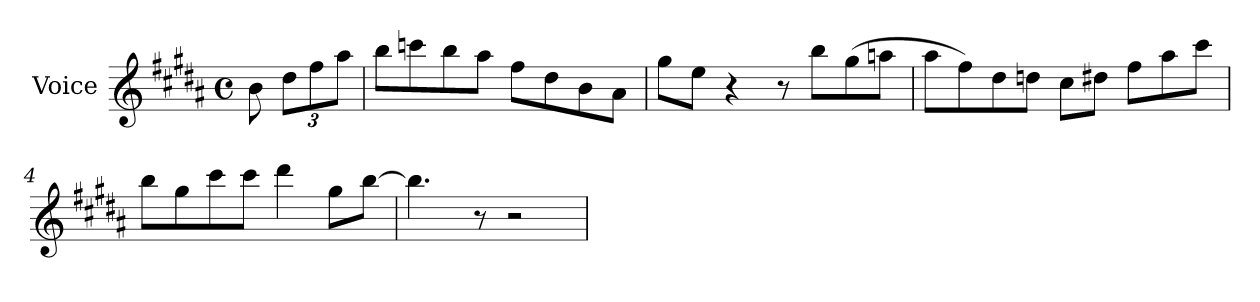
**kern
*part1
*staff1
*I"Voice
*I'Voice
*clefG2
*k[f#c#g#d#a#]
*M4/4
*met(c)
=
8b\
12dd#\L
12ff#\
12aa#\J
=1
8bb\L
8cccn\
8bb\
8aa#\J
8ff#\L
8dd#\
8b\
8a#\J
=2
8gg#\L
8ee\J
4r
8r
8bb\L
(<8gg#\
8aan\J
=3
8aa#\L
8ff#\)
8dd#\
8ddn\J
8cc#\L
8dd#X\J
8ff#\L
8aa#\
8ccc#\J
=4
8bb\L
8gg#\
8ccc#\
8ccc#\J
4ddd#\
8gg#\L
[>8bb\J
=5
4.bb\]
8r
2rcc
=
*-
